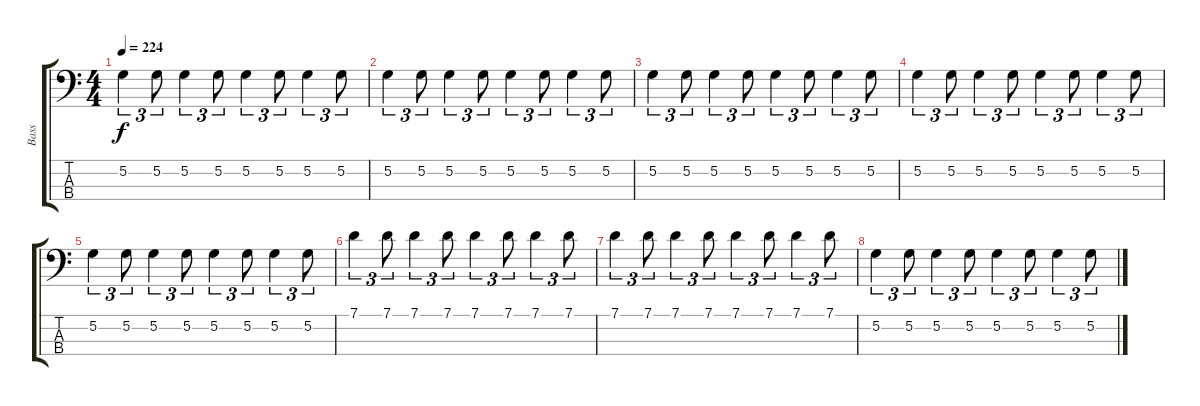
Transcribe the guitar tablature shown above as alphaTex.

\track ("Bass" "Bass") {instrument electricbassfinger}
\staff {score tabs}
\tuning (G2 D2 A1 E1) {hide}
\ts (4 4)
\tempo 224
\clef f4
\ks c
5.2.4{tu (3 2) dy f} 5.2.8{tu (3 2)} 5.2.4{tu (3 2)} 5.2.8{tu (3 2)} 5.2.4{tu (3 2)} 5.2.8{tu (3 2)} 5.2.4{tu (3 2)} 5.2.8{tu (3 2)} |
5.2.4{tu (3 2)} 5.2.8{tu (3 2)} 5.2.4{tu (3 2)} 5.2.8{tu (3 2)} 5.2.4{tu (3 2)} 5.2.8{tu (3 2)} 5.2.4{tu (3 2)} 5.2.8{tu (3 2)} |
5.2.4{tu (3 2)} 5.2.8{tu (3 2)} 5.2.4{tu (3 2)} 5.2.8{tu (3 2)} 5.2.4{tu (3 2)} 5.2.8{tu (3 2)} 5.2.4{tu (3 2)} 5.2.8{tu (3 2)} |
5.2.4{tu (3 2)} 5.2.8{tu (3 2)} 5.2.4{tu (3 2)} 5.2.8{tu (3 2)} 5.2.4{tu (3 2)} 5.2.8{tu (3 2)} 5.2.4{tu (3 2)} 5.2.8{tu (3 2)} |
5.2.4{tu (3 2)} 5.2.8{tu (3 2)} 5.2.4{tu (3 2)} 5.2.8{tu (3 2)} 5.2.4{tu (3 2)} 5.2.8{tu (3 2)} 5.2.4{tu (3 2)} 5.2.8{tu (3 2)} |
7.1.4{tu (3 2)} 7.1.8{tu (3 2)} 7.1.4{tu (3 2)} 7.1.8{tu (3 2)} 7.1.4{tu (3 2)} 7.1.8{tu (3 2)} 7.1.4{tu (3 2)} 7.1.8{tu (3 2)} |
7.1.4{tu (3 2)} 7.1.8{tu (3 2)} 7.1.4{tu (3 2)} 7.1.8{tu (3 2)} 7.1.4{tu (3 2)} 7.1.8{tu (3 2)} 7.1.4{tu (3 2)} 7.1.8{tu (3 2)} |
5.2.4{tu (3 2)} 5.2.8{tu (3 2)} 5.2.4{tu (3 2)} 5.2.8{tu (3 2)} 5.2.4{tu (3 2)} 5.2.8{tu (3 2)} 5.2.4{tu (3 2)} 5.2.8{tu (3 2)}
